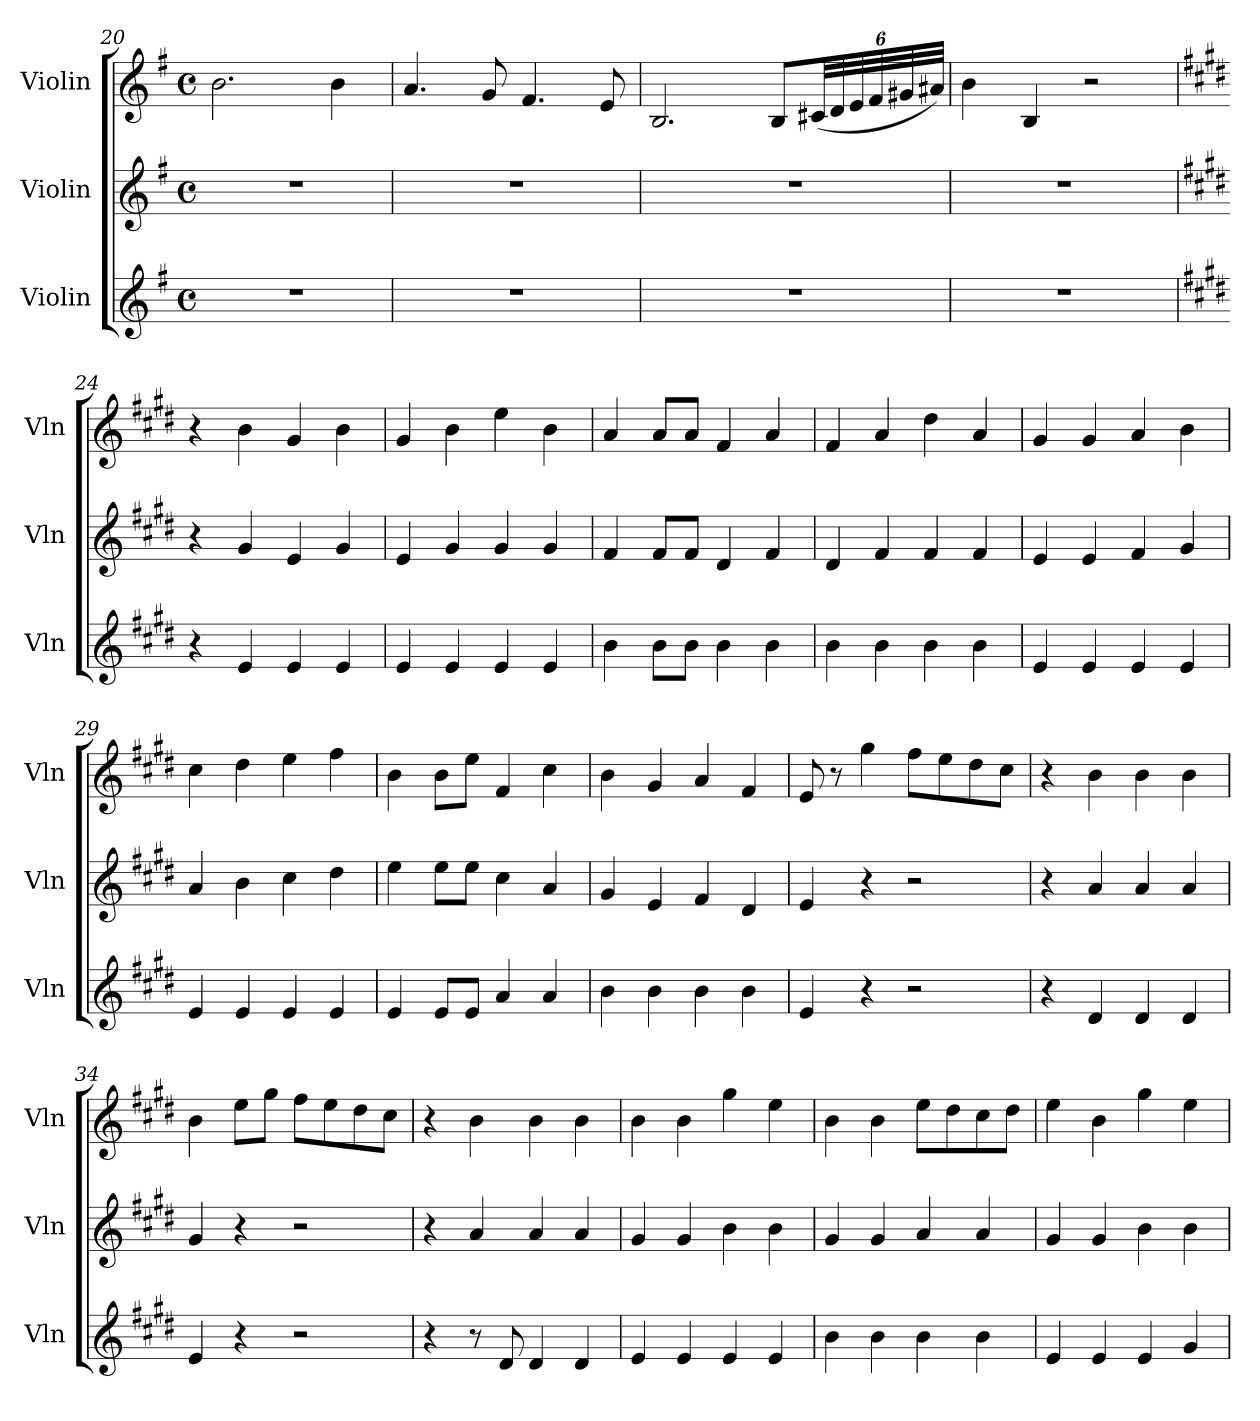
**kern	**kern	**kern
*part3	*part2	*part1
*staff3	*staff2	*staff1
*I"Violin	*I"Violin	*I"Violin
*I'Vln	*I'Vln	*I'Vln
*clefG2	*clefG2	*clefG2
*k[f#]	*k[f#]	*k[f#]
*M4/4	*M4/4	*M4/4
*met(c)	*met(c)	*met(c)
=20	=20	=20
1r	1r	2.b\
.	.	4b\
=21	=21	=21
1r	1r	4.a/
.	.	8g/
.	.	4.f#/
.	.	8e/
!!LO:PB:g=z
=22	=22	=22
1r	1r	2.B/
.	.	8B/L
*	*	*Xbrackettup
.	.	(<48c#X/LL
.	.	48d/
.	.	48e/
.	.	48f#/
.	.	48g#X/
.	.	48a#X/JJJ)
=23	=23	=23
1r	1r	4b\
.	.	4B/
.	.	2r
=24	=24	=24
*k[f#c#g#d#]	*k[f#c#g#d#]	*k[f#c#g#d#]
4r	4r	4r
4e/	4g#/	4b\
4e/	4e/	4g#/
4e/	4g#/	4b\
!!LO:LB:g=z
=25	=25	=25
4e/	4e/	4g#/
4e/	4g#/	4b\
4e/	4g#/	4ee\
4e/	4g#/	4b\
=26	=26	=26
4b\	4f#/	4a/
8b\L	8f#/L	8a/L
8b\J	8f#/J	8a/J
4b\	4d#/	4f#/
4b\	4f#/	4a/
=27	=27	=27
4b\	4d#/	4f#/
4b\	4f#/	4a/
4b\	4f#/	4dd#\
4b\	4f#/	4a/
=28	=28	=28
4e/	4e/	4g#/
4e/	4e/	4g#/
4e/	4f#/	4a/
4e/	4g#/	4b\
=29	=29	=29
4e/	4a/	4cc#\
4e/	4b\	4dd#\
4e/	4cc#\	4ee\
4e/	4dd#\	4ff#\
=30	=30	=30
4e/	4ee\	4b\
8e/L	8ee\L	8b\L
8e/J	8ee\J	8ee\J
4a/	4cc#\	4f#/
4a/	4a/	4cc#\
!!LO:PB:g=z
=31	=31	=31
4b\	4g#/	4b\
4b\	4e/	4g#/
4b\	4f#/	4a/
4b\	4d#/	4f#/
=32	=32	=32
4e/	4e/	8e/
.	.	8r
4r	4r	4gg#\
2r	2r	8ff#\L
.	.	8ee\
.	.	8dd#\
.	.	8cc#\J
=33	=33	=33
4r	4r	4r
4d#/	4a/	4b\
4d#/	4a/	4b\
4d#/	4a/	4b\
=34	=34	=34
4e/	4g#/	4b\
4r	4r	8ee\L
.	.	8gg#\J
2r	2r	8ff#\L
.	.	8ee\
.	.	8dd#\
.	.	8cc#\J
=35	=35	=35
4r	4r	4r
8r	4a/	4b\
8d#/	.	.
4d#/	4a/	4b\
4d#/	4a/	4b\
!!LO:LB:g=z
=36	=36	=36
4e/	4g#/	4b\
4e/	4g#/	4b\
4e/	4b\	4gg#\
4e/	4b\	4ee\
=37	=37	=37
4b\	4g#/	4b\
4b\	4g#/	4b\
4b\	4a/	8ee\L
.	.	8dd#\
4b\	4a/	8cc#\
.	.	8dd#\J
=38	=38	=38
4e/	4g#/	4ee\
4e/	4g#/	4b\
4e/	4b\	4gg#\
4g#/	4b\	4ee\
=	=	=
*-	*-	*-
